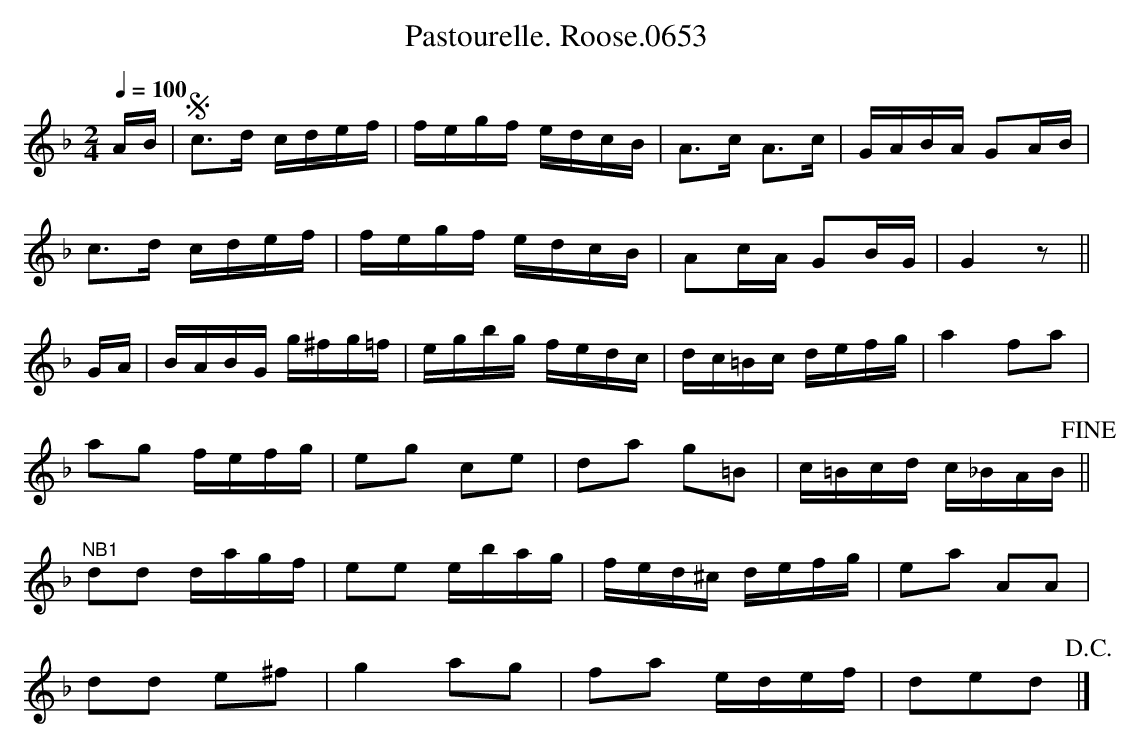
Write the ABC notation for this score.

X:1
T:Pastourelle. Roose.0653
M:2/4
L:1/16
Q:1/4=100
K:F
AB|!segno!c3d cdef|fegf edcB|A3c A3c|GABA G2AB|
c3d cdef|fegf edcB|A2cA G2BG|G4z2||
GA|BABG g^fg=f|egbg fedc|dc=Bc defg|a4 f2a2|
a2g2 fefg|e2g2 c2e2|d2a2 g2=B2|c=Bcd c_BAB!fine!||
"^NB1"d2d2 dagf|e2e2 ebag|fed^c defg|e2a2 A2A2|
d2d2 e2^f2|g4 a2g2|f2a2 edef|d2e2d2 !D.C.!|]
